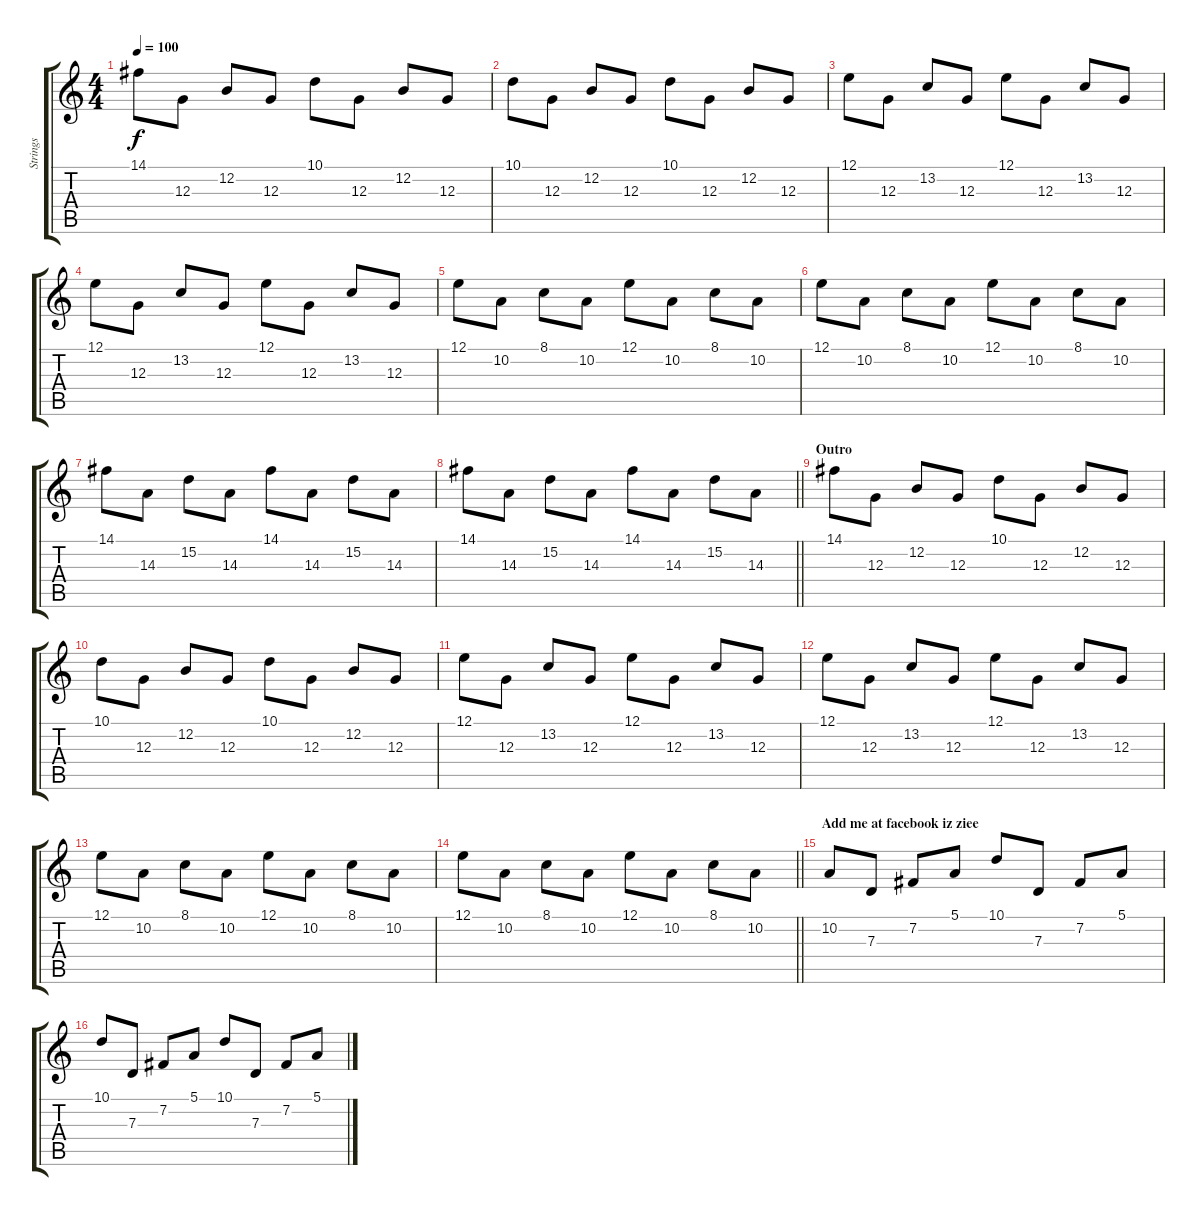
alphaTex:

\track ("Strings" "Strings") {instrument stringensemble2}
\staff {score tabs}
\tuning (E4 B3 G3 D3 A2 E2) {hide}
\ts (4 4)
\tempo 100
\clef g2
\ks c
14.1.8{dy f} 12.3.8 12.2.8 12.3.8 10.1.8 12.3.8 12.2.8 12.3.8 |
10.1.8 12.3.8 12.2.8 12.3.8 10.1.8 12.3.8 12.2.8 12.3.8 |
12.1.8 12.3.8 13.2.8 12.3.8 12.1.8 12.3.8 13.2.8 12.3.8 |
12.1.8 12.3.8 13.2.8 12.3.8 12.1.8 12.3.8 13.2.8 12.3.8 |
12.1.8 10.2.8 8.1.8 10.2.8 12.1.8 10.2.8 8.1.8 10.2.8 |
12.1.8 10.2.8 8.1.8 10.2.8 12.1.8 10.2.8 8.1.8 10.2.8 |
14.1.8 14.3.8 15.2.8 14.3.8 14.1.8 14.3.8 15.2.8 14.3.8 |
\barLineRight lightlight
14.1.8 14.3.8 15.2.8 14.3.8 14.1.8 14.3.8 15.2.8 14.3.8 |
\section ("" "Outro")
14.1.8 12.3.8 12.2.8 12.3.8 10.1.8 12.3.8 12.2.8 12.3.8 |
10.1.8 12.3.8 12.2.8 12.3.8 10.1.8 12.3.8 12.2.8 12.3.8 |
12.1.8 12.3.8 13.2.8 12.3.8 12.1.8 12.3.8 13.2.8 12.3.8 |
12.1.8 12.3.8 13.2.8 12.3.8 12.1.8 12.3.8 13.2.8 12.3.8 |
12.1.8 10.2.8 8.1.8 10.2.8 12.1.8 10.2.8 8.1.8 10.2.8 |
\barLineRight lightlight
12.1.8 10.2.8 8.1.8 10.2.8 12.1.8 10.2.8 8.1.8 10.2.8 |
\section ("" "Add me at facebook iz ziee")
10.2.8 7.3.8{volume 11 balance 0} 7.2.8 5.1.8 10.1.8 7.3.8 7.2.8 5.1.8 |
10.1.8 7.3.8 7.2.8 5.1.8 10.1.8 7.3.8 7.2.8 5.1.8
